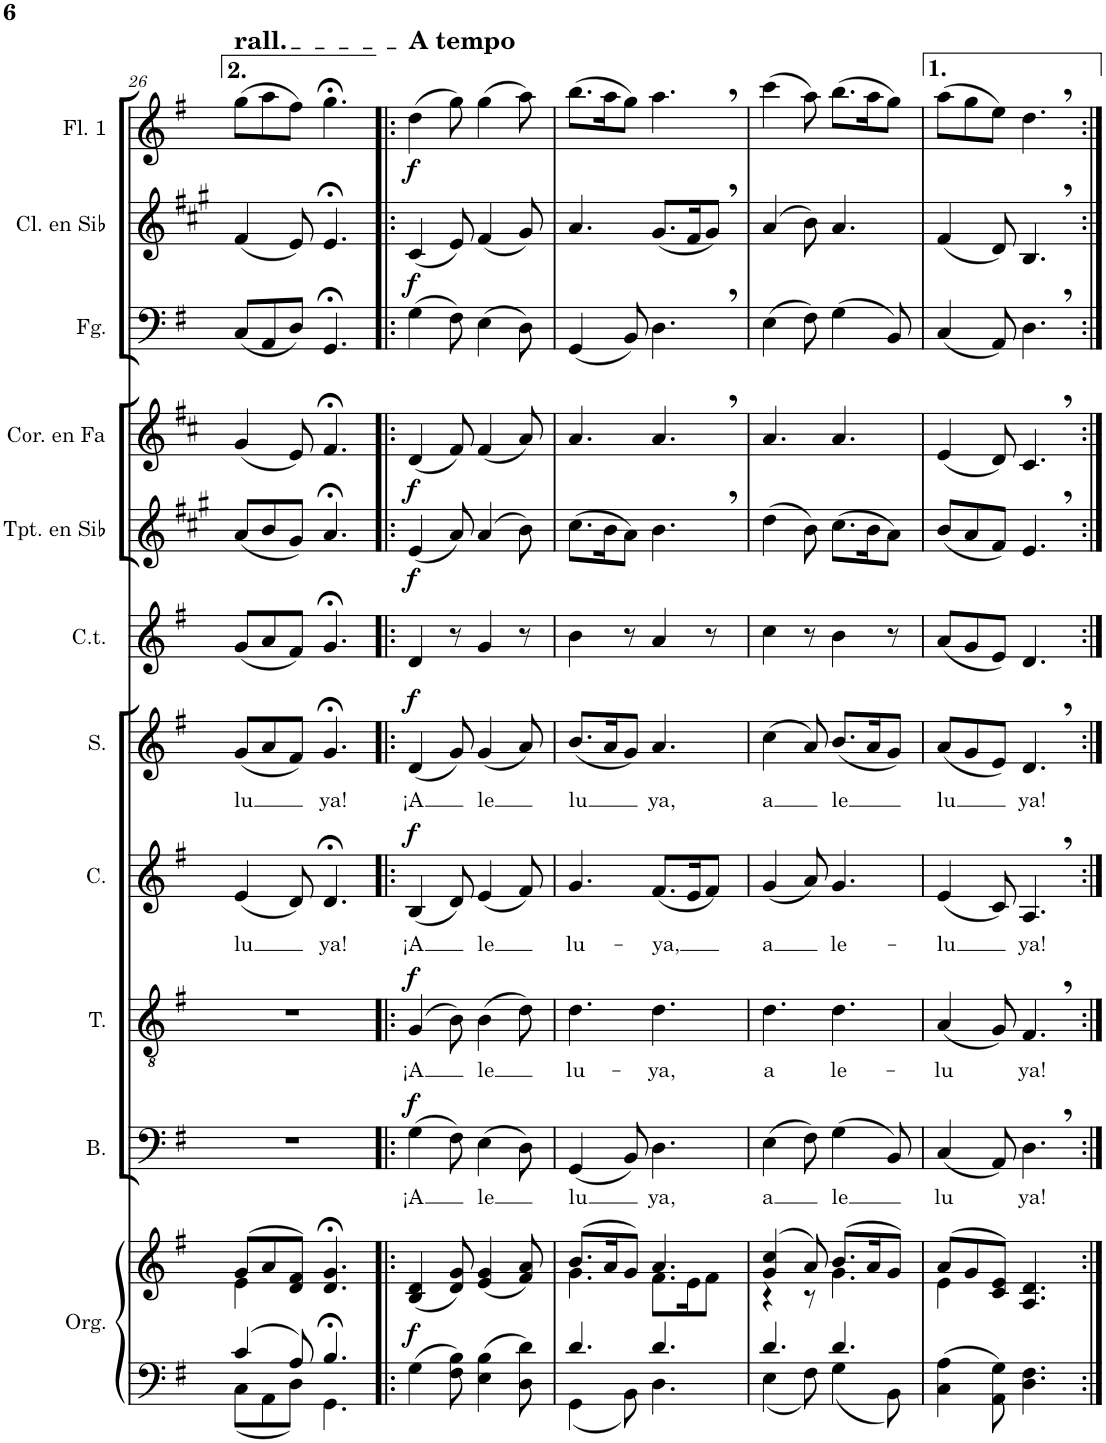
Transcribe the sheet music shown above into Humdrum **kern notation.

**kern	**kern	**dynam	**kern	**text	**dynam	**kern	**text	**dynam	**kern	**text	**dynam	**kern	**text	**dynam	**kern	**kern	**dynam	**kern	**dynam	**kern	**kern	**dynam	**kern	**dynam
*part11	*part11	*part11	*part10	*part10	*part10	*part9	*part9	*part9	*part8	*part8	*part8	*part7	*part7	*part7	*part6	*part5	*part5	*part4	*part4	*part3	*part2	*part2	*part1	*part1
*staff12	*staff11	*staff11/12	*staff10	*staff10	*staff10	*staff9	*staff9	*staff9	*staff8	*staff8	*staff8	*staff7	*staff7	*staff7	*staff6	*staff5	*staff5	*staff4	*staff4	*staff3	*staff2	*staff2	*staff1	*staff1
*I"Órgano	*	*	*I"Bajo	*	*	*I"Tenor	*	*	*I"Contralto	*	*	*I"Soprano	*	*	*I"Campanas tubulares	*I"Trompeta en Sib	*	*I"Trompa en Fa	*	*I"Fagot	*I"Clarinete en Sib	*	*I"Flauta 1	*
*	*	*	*I'B.	*	*	*I'T.	*	*	*I'C.	*	*	*I'S.	*	*	*I'C.t.	*I'Tpt. en Sib	*	*	*	*I'Fg.	*I'Cl. en Sib	*	*I'Fl. 1	*
!!LO:PB:g=z
*clefF4	*clefG2	*	*clefF4	*	*	*clefGv2	*	*	*clefG2	*	*	*clefG2	*	*	*clefG2	*clefG2	*	*clefG2	*	*clefF4	*clefG2	*	*clefG2	*
*	*	*	*	*	*	*	*	*	*	*	*	*	*	*	*	*Trd1c2	*	*Trd4c7	*	*	*Trd1c2	*	*	*
*k[f#]	*k[f#]	*	*k[f#]	*	*	*k[f#]	*	*	*k[f#]	*	*	*k[f#]	*	*	*k[f#]	*k[f#c#g#]	*	*k[f#c#]	*	*k[f#]	*k[f#c#g#]	*	*k[f#]	*
*M6/8	*M6/8	*	*M6/8	*	*	*M6/8	*	*	*M6/8	*	*	*M6/8	*	*	*M6/8	*M6/8	*	*M6/8	*	*M6/8	*M6/8	*	*M6/8	*
=26	=26	=26	=26	=26	=26	=26	=26	=26	=26	=26	=26	=26	=26	=26	=26	=26	=26	=26	=26	=26	=26	=26	=26	=26
*^	*^	*	*	*	*	*	*	*	*	*	*	*	*	*	*	*	*	*	*	*	*	*	*	*
!	!	!	!	!	!	!	!	!	!	!	!	!	!	!	!	!	!	!	!	!	!	!	!	!	!LO:TX:a:t=rall.	!
!	!	!	!	!	!	!	!	!	!	!	!	!LO:LY:b	!	!	!LO:LY:b	!	!	!	!	!	!	!	!	!	!	!
4c/	8C\L	(8g/L	4e\	.	2.r	.	.	2.r	.	.	(4e/	-lu	.	(8g/L	lu	.	(8g/L	(8a/L	.	(4g/	.	(8C/L	(4f#/	.	(8gg\L	.
.	8AA\	8a/	.	.	.	.	.	.	.	.	.	.	.	8a/	.	.	8a/	8b/	.	.	.	8AA/	.	.	8aa\	.
8A/	8D\J	8d/ 8f#/J)	2ryy	.	.	.	.	.	.	.	8d/)	.	.	8f#/J)	.	.	8f#/J)	8g#/J)	.	8e/)	.	8D/J)	8e/)	.	8ff#\J)	.
!	!	!	!	!	!	!	!	!	!	!	!	!LO:LY:b	!	!	!LO:LY:b	!	!	!	!	!	!	!	!	!	!	!
4.B;</	4.GG\	4.d/;< 4.g/;<	.	.	.	.	.	.	.	.	4.d;</	ya!	.	4.g;</	ya!	.	4.g;</	4.a;</	.	4.f#;</	.	4.GG;</	4.e;</	.	4.gg;<\	.
*	*	*v	*v	*	*	*	*	*	*	*	*	*	*	*	*	*	*	*	*	*	*	*	*	*	*	*
=27!|:	=27!|:	=27!|:	=27!|:	=27!|:	=27!|:	=27!|:	=27!|:	=27!|:	=27!|:	=27!|:	=27!|:	=27!|:	=27!|:	=27!|:	=27!|:	=27!|:	=27!|:	=27!|:	=27!|:	=27!|:	=27!|:	=27!|:	=27!|:	=27!|:	=27!|:
!	!	!	!	!	!	!	!	!	!	!	!	!	!	!	!	!	!	!	!	!	!	!	!	!LO:TX:a:B:t=A tempo	!
!	!	!	!LO:DY:b	!	!LO:LY:b	!LO:DY:a	!	!LO:LY:b	!LO:DY:a	!	!LO:LY:b	!LO:DY:a	!	!LO:LY:b	!LO:DY:a	!	!	!LO:DY:b	!	!LO:DY:b	!	!	!LO:DY:b	!	!LO:DY:b
*v	*v	*	*	*	*	*	*	*	*	*	*	*	*	*	*	*	*	*	*	*	*	*	*	*	*
4G\	(4B/ 4d/	f	(4G\	¡A	f	(4G/	¡A	f	(4B/	¡A	f	(4d/	¡A	f	4d/	(4e/	f	(4d/	f	(4G\	(4c#/	f	(4dd\	f
8F#\ 8B\	8d/ 8g/)	.	8F#\)	.	.	8B\)	.	.	8d/)	.	.	8g/)	.	.	8r	8a/)	.	8f#/)	.	8F#\)	8e/)	.	8gg\)	.
!	!	!	!	!LO:LY:b	!	!	!LO:LY:b	!	!	!LO:LY:b	!	!	!LO:LY:b	!	!	!	!	!	!	!	!	!	!	!
4E\ 4B\	(4e/ 4g/	.	(4E\	le	.	(4B\	le	.	(4e/	le	.	(4g/	le	.	4g/	(4a/	.	(4f#/	.	(4E\	(4f#/	.	(4gg\	.
8D\ 8d\	8f#/ 8a/)	.	8D\)	.	.	8d\)	.	.	8f#/)	.	.	8a/)	.	.	8r	8b\)	.	8a/)	.	8D\)	8g#/)	.	8aa\)	.
=28	=28	=28	=28	=28	=28	=28	=28	=28	=28	=28	=28	=28	=28	=28	=28	=28	=28	=28	=28	=28	=28	=28	=28	=28
*^	*^	*	*	*	*	*	*	*	*	*	*	*	*	*	*	*	*	*	*	*	*	*	*	*
!	!	!	!	!	!	!LO:LY:b	!	!	!LO:LY:b	!	!	!LO:LY:b	!	!	!LO:LY:b	!	!	!	!	!	!	!	!	!	!	!
4.d/	4GG\	(8.b/L	4.g\	.	(4GG/	lu	.	4.d\	lu-	.	4.g/	lu-	.	(8.b/L	lu	.	4b\	(8.cc#\L	.	4.a/	.	(4GG/	4.a/	.	(8.bb\L	.
.	.	16a/K	.	.	.	.	.	.	.	.	.	.	.	16a/K	.	.	.	16b\K	.	.	.	.	.	.	16aa\K	.
.	8BB\	8g/J)	.	.	8BB/)	.	.	.	.	.	.	.	.	8g/J)	.	.	8r	8a\J)	.	.	.	8BB/)	.	.	8gg\J)	.
!	!	!	!	!	!	!LO:LY:b	!	!	!LO:LY:b	!	!	!LO:LY:b	!	!	!LO:LY:b	!	!	!	!	!	!	!	!	!	!	!
4.d/	4.D\	4.a/	8.f#\L	.	4.D\	ya,	.	4.d\	-ya,	.	(8.f#/L	-ya,	.	4.a/	ya,	.	4a/	4.b,\	.	4.a,/	.	4.D,\	(8.g#/L	.	4.aa,\	.
.	.	.	16e\K	.	.	.	.	.	.	.	16e/K	.	.	.	.	.	.	.	.	.	.	.	16f#/K	.	.	.
.	.	.	8f#\J	.	.	.	.	.	.	.	8f#/J)	.	.	.	.	.	8r	.	.	.	.	.	8g#,/J)	.	.	.
=29	=29	=29	=29	=29	=29	=29	=29	=29	=29	=29	=29	=29	=29	=29	=29	=29	=29	=29	=29	=29	=29	=29	=29	=29	=29	=29
!	!	!	!	!	!	!LO:LY:b	!	!	!LO:LY:b	!	!	!LO:LY:b	!	!	!LO:LY:b	!	!	!	!	!	!	!	!	!	!	!
4.d/	4E\	(4g/ 4cc/	4r	.	(4E\	a	.	4.d\	a	.	(4g/	a	.	(4cc\	a	.	4cc\	(4dd\	.	4.a/	.	(4E\	(4a/	.	(4ccc\	.
.	8F#\	8a/)	8r	.	8F#\)	.	.	.	.	.	8a/)	.	.	8a/)	.	.	8r	8b\)	.	.	.	8F#\)	8b\)	.	8aa\)	.
!	!	!	!	!	!	!LO:LY:b	!	!	!LO:LY:b	!	!	!LO:LY:b	!	!	!LO:LY:b	!	!	!	!	!	!	!	!	!	!	!
4.d/	4G\	(8.b/L	4.g\	.	(4G\	le	.	4.d\	le-	.	4.g/	le-	.	(8.b/L	le	.	4b\	(8.cc#\L	.	4.a/	.	(4G\	4.a/	.	(8.bb\L	.
.	.	16a/K	.	.	.	.	.	.	.	.	.	.	.	16a/K	.	.	.	16b\K	.	.	.	.	.	.	16aa\K	.
.	8BB\	8g/J)	.	.	8BB/)	.	.	.	.	.	.	.	.	8g/J)	.	.	8r	8a\J)	.	.	.	8BB/)	.	.	8gg\J)	.
=30	=30	=30	=30	=30	=30	=30	=30	=30	=30	=30	=30	=30	=30	=30	=30	=30	=30	=30	=30	=30	=30	=30	=30	=30	=30	=30
!	!	!	!	!	!	!LO:LY:b	!	!	!LO:LY:b	!	!	!LO:LY:b	!	!	!LO:LY:b	!	!	!	!	!	!	!	!	!	!	!
*v	*v	*	*	*	*	*	*	*	*	*	*	*	*	*	*	*	*	*	*	*	*	*	*	*	*	*
4C\ 4A\	(8a/L	4e\	.	(4C/	lu	.	(4A/	-lu	.	(4e/	-lu	.	(8a/L	lu	.	(8a/L	(8b/L	.	(4e/	.	(4C/	(4f#/	.	(8aa\L	.
.	8g/	.	.	.	.	.	.	.	.	.	.	.	8g/	.	.	8g/	8a/	.	.	.	.	.	.	8gg\	.
8AA\ 8G\	8c/ 8e/J)	2ryy	.	8AA/)	.	.	8G/)	.	.	8c/)	.	.	8e/J)	.	.	8e/J)	8f#/J)	.	8d/)	.	8AA/)	8d/)	.	8ee\J)	.
!	!	!	!	!	!LO:LY:b	!	!	!LO:LY:b	!	!	!LO:LY:b	!	!	!LO:LY:b	!	!	!	!	!	!	!	!	!	!	!
4.D\ 4.F#\	4.A/ 4.d/	.	.	4.D,\	ya!	.	4.F#,/	ya!	.	4.A,/	ya!	.	4.d,/	ya!	.	4.d/	4.e,/	.	4.c#,/	.	4.D,\	4.B,/	.	4.dd,\	.
*	*v	*v	*	*	*	*	*	*	*	*	*	*	*	*	*	*	*	*	*	*	*	*	*	*	*
=:|!	=:|!	=:|!	=:|!	=:|!	=:|!	=:|!	=:|!	=:|!	=:|!	=:|!	=:|!	=:|!	=:|!	=:|!	=:|!	=:|!	=:|!	=:|!	=:|!	=:|!	=:|!	=:|!	=:|!	=:|!
*-	*-	*-	*-	*-	*-	*-	*-	*-	*-	*-	*-	*-	*-	*-	*-	*-	*-	*-	*-	*-	*-	*-	*-	*-
